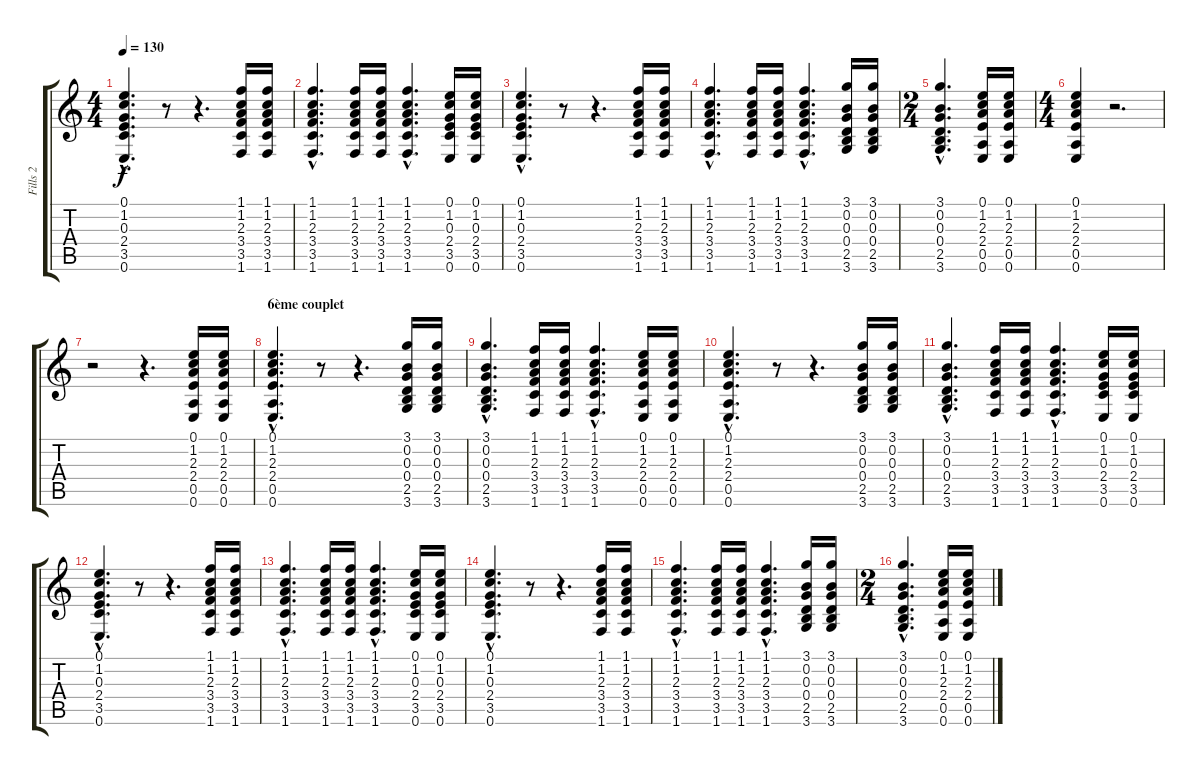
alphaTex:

\track ("Fills 2" "Fills 2") {instrument acousticguitarnylon}
\staff {score tabs}
\tuning (E4 B3 G3 D3 A2 E2) {hide}
\ts (4 4)
\tempo 130
\clef g2
\ks c
(0.1{hac} 1.2{hac} 0.3{hac} 2.4{hac} 3.5{hac} 0.6{hac}).4{d dy f} r.8 r.4{d} (1.1 1.2 2.3 3.4 3.5 1.6).16 (1.1 1.2 2.3 3.4 3.5 1.6).16 |
(1.1{hac} 1.2{hac} 2.3{hac} 3.4{hac} 3.5{hac} 1.6{hac}).4{d} (1.1 1.2 2.3 3.4 3.5 1.6).16 (1.1 1.2 2.3 3.4 3.5 1.6).16 (1.1{hac} 1.2{hac} 2.3{hac} 3.4{hac} 3.5{hac} 1.6{hac}).4{d} (0.1 1.2 0.3 2.4 3.5 0.6).16 (0.1 1.2 0.3 2.4 3.5 0.6).16 |
(0.1{hac} 1.2{hac} 0.3{hac} 2.4{hac} 3.5{hac} 0.6{hac}).4{d} r.8 r.4{d} (1.1 1.2 2.3 3.4 3.5 1.6).16 (1.1 1.2 2.3 3.4 3.5 1.6).16 |
(1.1{hac} 1.2{hac} 2.3{hac} 3.4{hac} 3.5{hac} 1.6{hac}).4{d} (1.1 1.2 2.3 3.4 3.5 1.6).16 (1.1 1.2 2.3 3.4 3.5 1.6).16 (1.1{hac} 1.2{hac} 2.3{hac} 3.4{hac} 3.5{hac} 1.6{hac}).4{d} (3.1 0.2 0.3 0.4 2.5 3.6).16 (3.1 0.2 0.3 0.4 2.5 3.6).16 |
\ts (2 4)
(3.1{hac} 0.2{hac} 0.3{hac} 0.4{hac} 2.5{hac} 3.6{hac}).4{d} (0.1 1.2 2.3 2.4 0.5 0.6).16 (0.1 1.2 2.3 2.4 0.5 0.6).16 |
\ts (4 4)
(0.1 1.2 2.3 2.4 0.5 0.6).4 r.2{d} |
r.2 r.4{d} (0.1 1.2 2.3 2.4 0.5 0.6).16 (0.1 1.2 2.3 2.4 0.5 0.6).16 |
\section ("" "6ème couplet")
(0.1{hac} 1.2{hac} 2.3{hac} 2.4{hac} 0.5{hac} 0.6{hac}).4{d} r.8 r.4{d} (3.1 0.2 0.3 0.4 2.5 3.6).16 (3.1 0.2 0.3 0.4 2.5 3.6).16 |
(3.1{hac} 0.2{hac} 0.3{hac} 0.4{hac} 2.5{hac} 3.6{hac}).4{d} (1.1 1.2 2.3 3.4 3.5 1.6).16 (1.1 1.2 2.3 3.4 3.5 1.6).16 (1.1{hac} 1.2{hac} 2.3{hac} 3.4{hac} 3.5{hac} 1.6{hac}).4{d} (0.1 1.2 2.3 2.4 0.5 0.6).16 (0.1 1.2 2.3 2.4 0.5 0.6).16 |
(0.1{hac} 1.2{hac} 2.3{hac} 2.4{hac} 0.5{hac} 0.6{hac}).4{d} r.8 r.4{d} (3.1 0.2 0.3 0.4 2.5 3.6).16 (3.1 0.2 0.3 0.4 2.5 3.6).16 |
(3.1{hac} 0.2{hac} 0.3{hac} 0.4{hac} 2.5{hac} 3.6{hac}).4{d} (1.1 1.2 2.3 3.4 3.5 1.6).16 (1.1 1.2 2.3 3.4 3.5 1.6).16 (1.1{hac} 1.2{hac} 2.3{hac} 3.4{hac} 3.5{hac} 1.6{hac}).4{d} (0.1 1.2 0.3 2.4 3.5 0.6).16 (0.1 1.2 0.3 2.4 3.5 0.6).16 |
(0.1{hac} 1.2{hac} 0.3{hac} 2.4{hac} 3.5{hac} 0.6{hac}).4{d} r.8 r.4{d} (1.1 1.2 2.3 3.4 3.5 1.6).16 (1.1 1.2 2.3 3.4 3.5 1.6).16 |
(1.1{hac} 1.2{hac} 2.3{hac} 3.4{hac} 3.5{hac} 1.6{hac}).4{d} (1.1 1.2 2.3 3.4 3.5 1.6).16 (1.1 1.2 2.3 3.4 3.5 1.6).16 (1.1{hac} 1.2{hac} 2.3{hac} 3.4{hac} 3.5{hac} 1.6{hac}).4{d} (0.1 1.2 0.3 2.4 3.5 0.6).16 (0.1 1.2 0.3 2.4 3.5 0.6).16 |
(0.1{hac} 1.2{hac} 0.3{hac} 2.4{hac} 3.5{hac} 0.6{hac}).4{d} r.8 r.4{d} (1.1 1.2 2.3 3.4 3.5 1.6).16 (1.1 1.2 2.3 3.4 3.5 1.6).16 |
(1.1{hac} 1.2{hac} 2.3{hac} 3.4{hac} 3.5{hac} 1.6{hac}).4{d} (1.1 1.2 2.3 3.4 3.5 1.6).16 (1.1 1.2 2.3 3.4 3.5 1.6).16 (1.1{hac} 1.2{hac} 2.3{hac} 3.4{hac} 3.5{hac} 1.6{hac}).4{d} (3.1 0.2 0.3 0.4 2.5 3.6).16 (3.1 0.2 0.3 0.4 2.5 3.6).16 |
\ts (2 4)
(3.1{hac} 0.2{hac} 0.3{hac} 0.4{hac} 2.5{hac} 3.6{hac}).4{d} (0.1 1.2 2.3 2.4 0.5 0.6).16 (0.1 1.2 2.3 2.4 0.5 0.6).16
